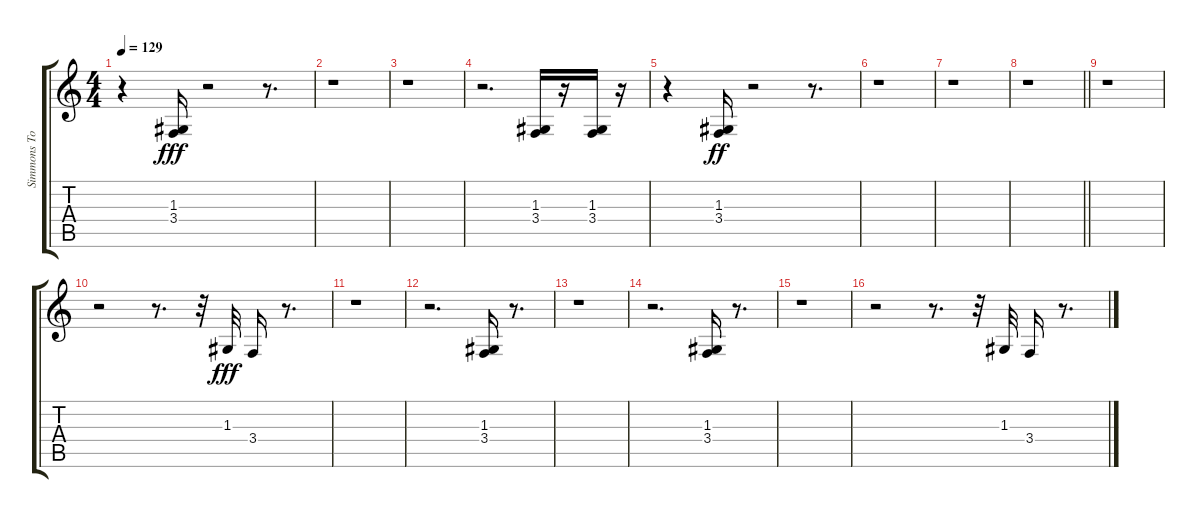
\track ("Simmons Tom Toms" "Simmons To") {instrument synthdrum}
\staff {score tabs}
\tuning (E4 B3 G3 D3 A2 E2) {hide}
\ts (4 4)
\tempo 129
\clef g2
\ks c
r.4{dy fff} (1.3 3.4).16 r.2 r.8{d} |
r.1 |
r.1 |
r.2{d} (1.3 3.4).16 r.16 (1.3 3.4).16 r.16 |
r.4 (1.3 3.4).16{dy ff} r.2 r.8{d} |
r.1 |
r.1 |
\barLineRight lightlight
r.1 |
r.1 |
r.2 r.8{d} r.32 1.3.32{dy fff} 3.4.16 r.8{d} |
r.1 |
r.2{d} (1.3 3.4).16 r.8{d} |
r.1 |
r.2{d} (1.3 3.4).16 r.8{d} |
r.1 |
r.2 r.8{d} r.32 1.3.32 3.4.16 r.8{d}
